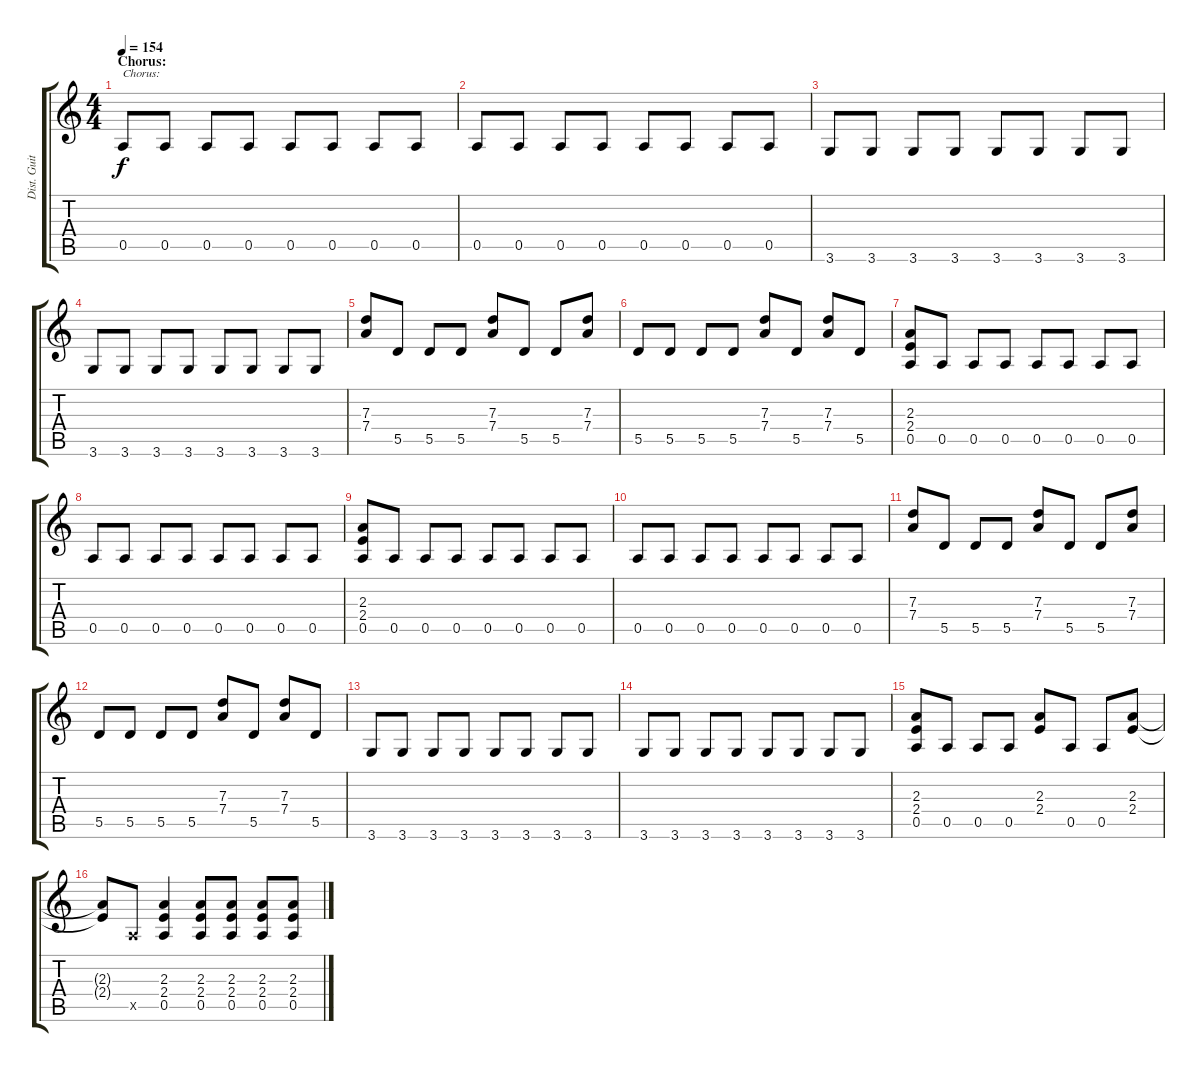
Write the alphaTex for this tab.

\track ("Dist. Guitar 2" "Dist. Guit") {instrument distortionguitar}
\staff {score tabs}
\tuning (E4 B3 G3 D3 A2 E2) {hide}
\ts (4 4)
\section ("" "Chorus:")
\tempo 154
\clef g2
\ks c
0.5.8{txt "Chorus:" dy f} 0.5.8 0.5.8 0.5.8 0.5.8 0.5.8 0.5.8 0.5.8 |
0.5.8 0.5.8 0.5.8 0.5.8 0.5.8 0.5.8 0.5.8 0.5.8 |
3.6.8 3.6.8 3.6.8 3.6.8 3.6.8 3.6.8 3.6.8 3.6.8 |
3.6.8 3.6.8 3.6.8 3.6.8 3.6.8 3.6.8 3.6.8 3.6.8 |
(7.3 7.4).8 5.5.8 5.5.8 5.5.8 (7.3 7.4).8 5.5.8 5.5.8 (7.3 7.4).8 |
5.5.8 5.5.8 5.5.8 5.5.8 (7.3 7.4).8 5.5.8 (7.3 7.4).8 5.5.8 |
(2.3 2.4 0.5).8 0.5.8 0.5.8 0.5.8 0.5.8 0.5.8 0.5.8 0.5.8 |
0.5.8 0.5.8 0.5.8 0.5.8 0.5.8 0.5.8 0.5.8 0.5.8 |
(2.3 2.4 0.5).8 0.5.8 0.5.8 0.5.8 0.5.8 0.5.8 0.5.8 0.5.8 |
0.5.8 0.5.8 0.5.8 0.5.8 0.5.8 0.5.8 0.5.8 0.5.8 |
(7.3 7.4).8 5.5.8 5.5.8 5.5.8 (7.3 7.4).8 5.5.8 5.5.8 (7.3 7.4).8 |
5.5.8 5.5.8 5.5.8 5.5.8 (7.3 7.4).8 5.5.8 (7.3 7.4).8 5.5.8 |
3.6.8 3.6.8 3.6.8 3.6.8 3.6.8 3.6.8 3.6.8 3.6.8 |
3.6.8 3.6.8 3.6.8 3.6.8 3.6.8 3.6.8 3.6.8 3.6.8 |
(2.3 2.4 0.5).8 0.5.8 0.5.8 0.5.8 (2.3 2.4).8 0.5.8 0.5.8 (2.3 2.4).8 |
(2.3{t} 2.4{t}).8 0.5{x}.8 (2.3 2.4 0.5).4 (2.3 2.4 0.5).8 (2.3 2.4 0.5).8 (2.3 2.4 0.5).8 (2.3 2.4 0.5).8
